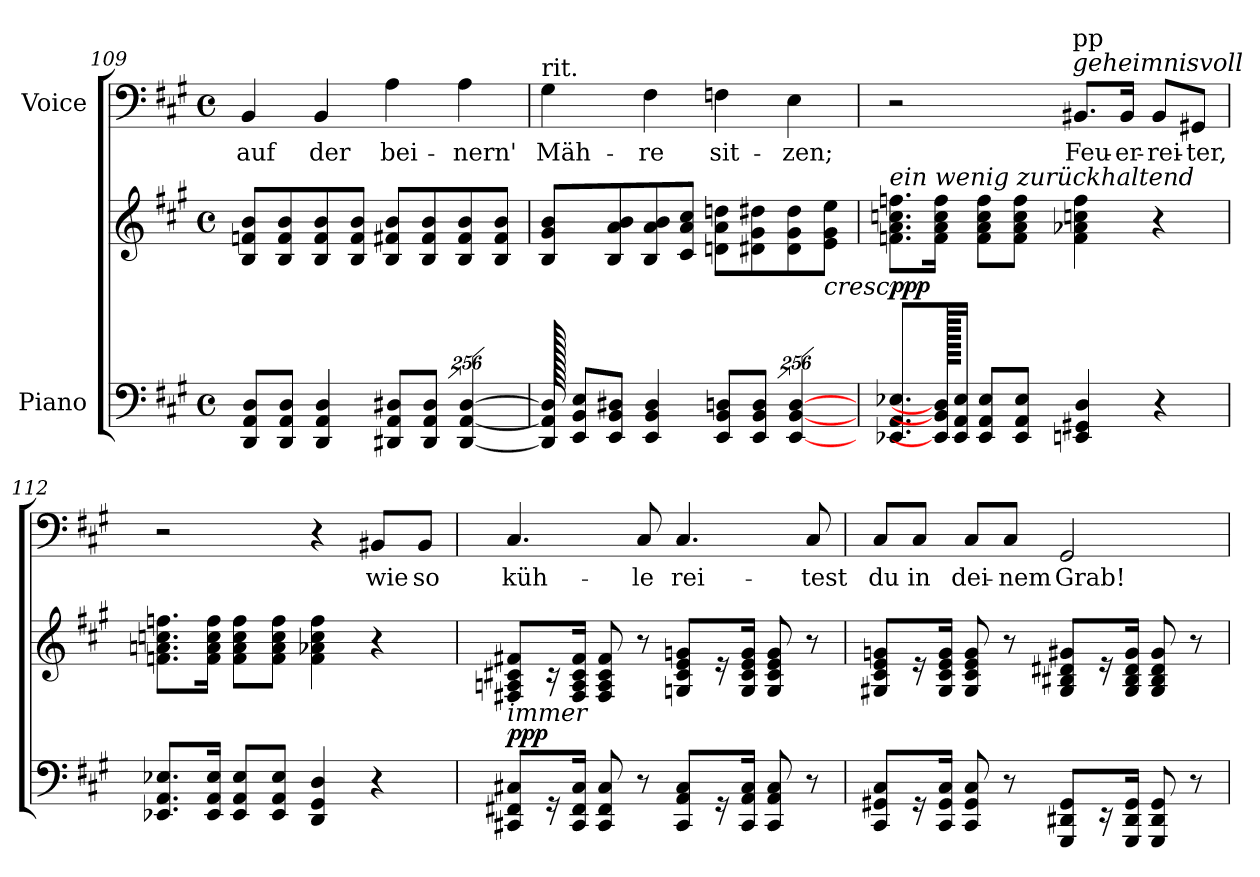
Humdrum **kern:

**kern	**kern	**dynam	**kern	**text
*part2	*part2	*part2	*part1	*part1
*staff3	*staff2	*staff2/3	*staff1	*staff1
*I"Piano	*	*	*I"Voice	*
!!LO:LB:g=z
*clefF4	*clefG2	*	*clefF4	*
*k[f#c#g#]	*k[f#c#g#]	*	*k[f#c#g#]	*
*A:	*A:	*	*A:	*
*M4/4	*M4/4	*	*M4/4	*
*met(c)	*met(c)	*	*met(c)	*
=109	=109	=109	=109	=109
!	!	!	!	!LO:LY:b:color=#000000
1024ryy	8Bi/ 8fni 8biL	.	4BBi/	auf
8DDi/ 8AAi 8DiL	.	.	.	.
.	8Bi/ 8fi 8bi	.	.	.
8DDi/ 8AAi 8DiJ	.	.	.	.
!	!	!	!	!LO:LY:b:color=#000000
.	8Bi/ 8fi 8bi	.	4BBi/	der
4DDi/ 4AAi 4Di	.	.	.	.
.	8Bi/ 8fi 8biJ	.	.	.
!	!	!	!	!LO:LY:b:color=#000000
.	8Bi/ 8f#Xi 8biL	.	4Ai\	bei-
8DD#Xi/ 8AAi 8D#XiL	.	.	.	.
.	8Bi/ 8f#i 8bi	.	.	.
8DD#i/ 8AAi 8D#iJ	.	.	.	.
!	!	!	!	!LO:LY:b:color=#000000
.	8Bi/ 8f#i 8bi	.	4Ai\	-nern'
[1024%255DD#i/ [1024%255AAi [1024%255D#i	.	.	.	.
.	8Bi/ 8f#i 8biJ	.	.	.
=110	=110	=110	=110	=110
!	!	!	!LO:TX:t=rit.	!
!	!	!	!	!LO:LY:b:color=#000000
1024DD#i/] 1024AAi] 1024D#i]	8Bi/ 8g#i 8biL	.	4G#i\	Mäh-
8EEi/ 8BBi 8EiL	.	.	.	.
.	8Bi/ 8ai 8bi	.	.	.
8EEi/ 8BBi 8D#XiJ	.	[	.	.
!	!	!	!	!LO:LY:b:color=#000000
.	8Bi/ 8ai 8bi	.	4F#i\	-re
4EEi/ 4BBi 4D#i	.	.	.	.
.	8c#i/ 8ai 8cc#iJ	.	.	.
!	!	!	!	!LO:LY:b:color=#000000
.	8dni\ 8ai 8ddniL	.	4Fni\	sit-
8EEi/ 8BBi 8DniL	.	.	.	.
.	8d#Xi\ 8g#i 8dd#Xi	.	.	.
8EEi/ 8BBi 8DiJ	.	.	.	.
!	!	!	!	!LO:LY:b:color=#000000
.	8d#i\ 8g#i 8dd#i	.	4Ei\	-zen;
[1024%255EEi/ [1024%255BBi [1024%255Di	.	.	.	.
!	!	!LO:HP:b	!	!
.	8ei\ 8g#i 8eeiJ	<	.	.
=111	=111	=111	=111	=111
!	!LO:TX:a:i:t=ein wenig zurückhaltend	!	!	!
*	*	*	*^	*
8.EE-Xi/ 8.AAi 8.E-XiL	8.fni\ 8.ai 8.ccni 8.ffniL	ppp	2r	4ryy	.
1024EEi/] 1024BBi] 1024Di]	16fi\ 16ai 16cci 16ffiJk	.	.	.	.
16EE-i/ 16AAi 16E-iJk	.	.	.	.	.
.	8fi\ 8ai 8cci 8ffiL	.	.	8ryy	.
8EE-i/ 8AAi 8E-iL	.	.	.	.	.
.	8fi\ 8ai 8cci 8ffiJ	.	.	16ryy	.
8EE-i/ 8AAi 8E-iJ	.	.	.	.	.
.	.	.	.	32ryy	.
.	.	.	.	64ryy	.
.	.	.	.	128...ryy	.
!	!	!	!	!LO:TX:a:i:t=geheimnisvoll	!
!	!	!	!	!LO:TX:t=pp	!
.	.	.	.	2ryy	.
!	!	!	!	!	!LO:LY:b:color=#000000
.	4fi\ 4a-Xi 4ccni 4ffi	.	8.BB#Xi/L	.	Feu-
4EEni/ 4GG#Xi 4Di	.	.	.	.	.
!	!	!	!	!	!LO:LY:b:color=#000000
.	.	.	16BB#i/Jk	.	-er-
!	!	!	!	!	!LO:LY:b:color=#000000
.	4r	.	8BB#i/L	.	-rei-
4r	.	.	.	.	.
!	!	!	!	!	!LO:LY:b:color=#000000
.	.	.	8GG#Xi/J	.	-ter,
.	.	.	.	512ryy	.
.	1024ryy	.	1024ryy	.	.
*	*	*	*v	*v	*
!!LO:LB:g=z
=112	=112	=112	=112	=112
8.EE-Xi/ 8.AAi 8.E-XiL	8.fni\ 8.ani 8.ccni 8.ffniL	.	2r	.
16EE-i/ 16AAi 16E-iJk	16fi\ 16ai 16cci 16ffiJk	.	.	.
8EE-i/ 8AAi 8E-iL	8fi\ 8ai 8cci 8ffiL	.	.	.
8EE-i/ 8AAi 8E-iJ	8fi\ 8ai 8cci 8ffiJ	.	.	.
4DDi/ 4GG#i 4Di	4fi\ 4a-Xi 4cci 4ffi	.	4r	.
!	!	!	!	!LO:LY:b:color=#000000
4r	4r	.	8BB#Xi/L	wie
!	!	!	!	!LO:LY:b:color=#000000
.	.	.	8BB#i/J	so
=113	=113	=113	=113	=113
!	!LO:TX:b:i:t=immer	!	!	!
!	!	!	!	!LO:LY:b:color=#000000
8CC#Xi/ 8FF#Xi 8C#XiL	8F#Xi/ 8Ani 8c#Xi 8f#XiL	ppp	4.C#i/	küh-
16r	16r	.	.	.
16CC#i/ 16FF#i 16C#iJk	16F#i/ 16Ai 16c#i 16f#iJk	.	.	.
8CC#i/ 8FF#i 8C#i	8F#i/ 8Ai 8c#i 8f#i	.	.	.
!	!	!	!	!LO:LY:b:color=#000000
8r	8r	.	8C#i/	-le
!	!	!	!	!LO:LY:b:color=#000000
8CC#i/ 8AAi 8C#iL	8Gni/ 8c#i 8ei 8gniL	.	4.C#i/	rei-
16r	16r	.	.	.
16CC#i/ 16AAi 16C#iJk	16Gi/ 16c#i 16ei 16giJk	.	.	.
8CC#i/ 8AAi 8C#i	8Gi/ 8c#i 8ei 8gi	.	.	.
!	!	!	!	!LO:LY:b:color=#000000
8r	8r	.	8C#i/	-test
=114	=114	=114	=114	=114
!	!	!	!	!LO:LY:b:color=#000000
8CC#i/ 8GG#Xi 8C#iL	8G#Xi/ 8c#i 8ei 8gniL	.	8C#i/L	du
!	!	!	!	!LO:LY:b:color=#000000
16r	16r	.	8C#i/J	in
16CC#i/ 16GG#i 16C#iJk	16G#i/ 16c#i 16ei 16giJk	.	.	.
!	!	!	!	!LO:LY:b:color=#000000
8CC#i/ 8GG#i 8C#i	8G#i/ 8c#i 8ei 8gi	.	8C#i/L	dei-
!	!	!	!	!LO:LY:b:color=#000000
8r	8r	.	8C#i/J	-nem
!	!	!	!	!LO:LY:b:color=#000000
8GGG#i/ 8DD#Xi 8GG#iL	8G#i/ 8B#Xi 8d#Xi 8g#XiL	.	2GG#i/	Grab!
16r	16r	.	.	.
16GGG#i/ 16DD#i 16GG#iJk	16G#i/ 16B#i 16d#i 16g#iJk	.	.	.
8GGG#i/ 8DD#i 8GG#i	8G#i/ 8B#i 8d#i 8g#i	.	.	.
8r	8r	.	.	.
=	=	=	=	=
*-	*-	*-	*-	*-
